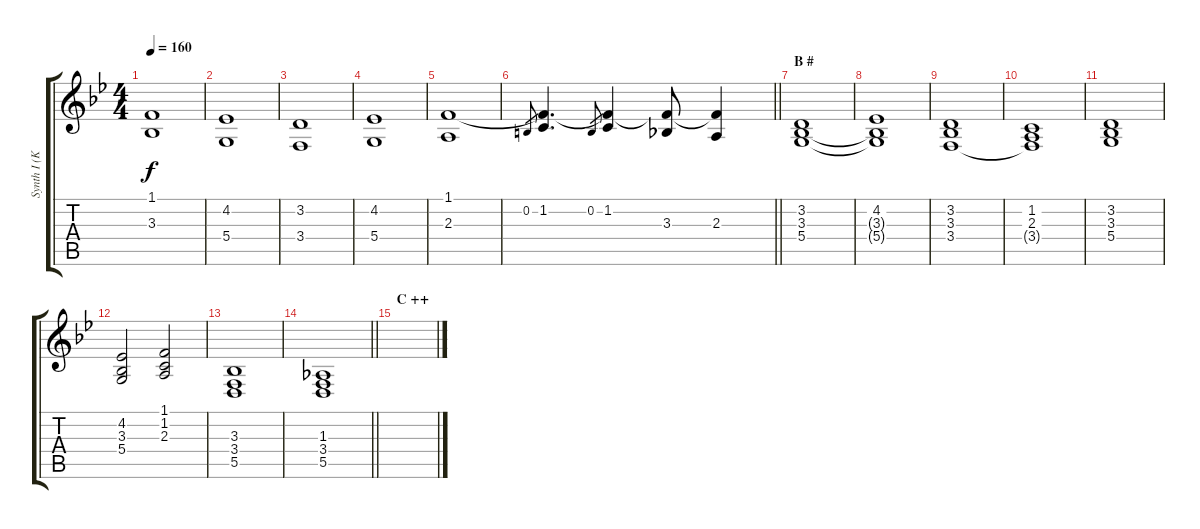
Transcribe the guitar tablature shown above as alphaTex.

\track ("Synth I (Kotobuki Tsumugi)" "Synth I (K") {instrument drawbarorgan}
\staff {score tabs}
\tuning (E4 B3 G3 D3 A2 E2) {hide}
\ts (4 4)
\tempo 160
\clef g2
\ks bb
(1.1 3.3).1{dy f} |
(4.2 5.4).1 |
(3.2 3.4).1 |
(4.2 5.4).1 |
(1.1 2.3).1 |
\barLineRight lightlight
0.2.8{gr} (1.1{t} 1.2).4{d} 0.2.8{gr} (1.1{t} 1.2).4 (1.1{t} 3.3).8 (1.1{t} 2.3).4 |
\section ("" "B #")
(3.2 3.3 5.4).1 |
(4.2 3.3{t} 5.4{t}).1 |
(3.2 3.3 3.4).1 |
(1.2 2.3 3.4{t}).1 |
(3.2 3.3 5.4).1 |
(4.2 3.3 5.4).2 (1.1 1.2 2.3).2 |
(3.3 3.4 5.5).1 |
\barLineRight lightlight
(1.3 3.4 5.5).1 |
\section ("" "C ++")
